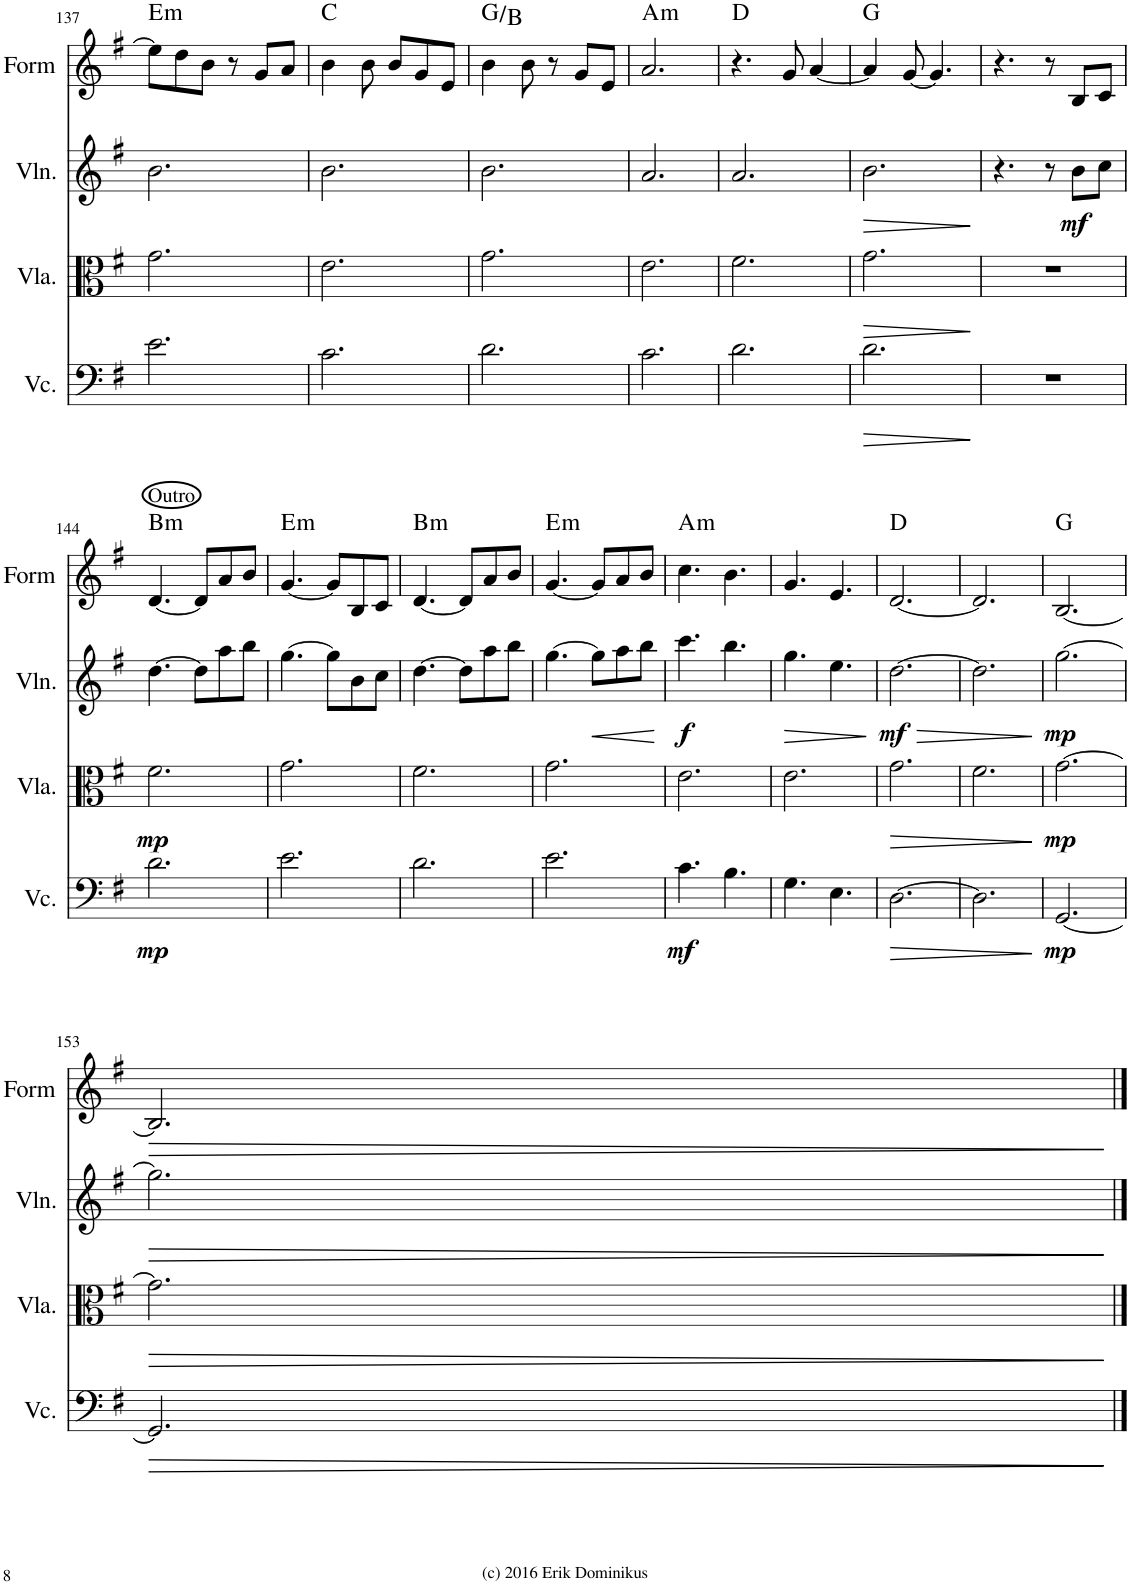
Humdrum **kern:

**kern	**dynam	**kern	**dynam	**kern	**dynam	**kern	**dynam	**harte
*part4	*part4	*part3	*part3	*part2	*part2	*part1	*part1	*part1
*staff4	*staff4	*staff3	*staff3	*staff2	*staff2	*staff1	*staff1	*
*I"Violoncello	*	*I"Viola	*	*I"Violin	*	*I"Form	*	*
*I'Vc.	*	*I'Vla.	*	*I'Vln.	*	*I'Form	*	*
!!LO:PB:g=z
*clefF4	*	*clefC3	*	*clefG2	*	*clefG2	*	*
*k[f#]	*	*k[f#]	*	*k[f#]	*	*k[f#]	*	*
*M6/8	*	*M6/8	*	*M6/8	*	*M6/8	*	*
=137	=137	=137	=137	=137	=137	=137	=137	=137
!	!	!	!	!	!	!	!	!LO:H:kt=m
2.e\	.	2.g\	.	2.b\	.	8ee\L]	.	E:min
.	.	.	.	.	.	8dd\	.	.
.	.	.	.	.	.	8b\J	.	.
.	.	.	.	.	.	8r	.	.
.	.	.	.	.	.	8g/L	.	.
.	.	.	.	.	.	8a/J	.	.
=138	=138	=138	=138	=138	=138	=138	=138	=138
2.c\	.	2.e\	.	2.b\	.	4b\	.	C:maj
.	.	.	.	.	.	8b\	.	.
.	.	.	.	.	.	8b/L	.	.
.	.	.	.	.	.	8g/	.	.
.	.	.	.	.	.	8e/J	.	.
=139	=139	=139	=139	=139	=139	=139	=139	=139
2.d\	.	2.g\	.	2.b\	.	4b\	.	G:maj/3
.	.	.	.	.	.	8b\	.	.
.	.	.	.	.	.	8r	.	.
.	.	.	.	.	.	8g/L	.	.
.	.	.	.	.	.	8e/J	.	.
=140	=140	=140	=140	=140	=140	=140	=140	=140
!	!	!	!	!	!	!	!	!LO:H:kt=m
2.c\	.	2.e\	.	2.a/	.	2.a/	.	A:min
=141	=141	=141	=141	=141	=141	=141	=141	=141
2.d\	.	2.f#\	.	2.a/	.	4.r	.	D:maj
.	.	.	.	.	.	8g/	.	.
.	.	.	.	.	.	[4a/	.	.
=142	=142	=142	=142	=142	=142	=142	=142	=142
!	!LO:HP:b	!	!LO:HP:b	!	!LO:HP:b	!	!	!
2.d\	>	2.g\	>	2.b\	>	4a/]	.	G:maj
.	.	.	.	.	.	[8g/	.	.
.	.	.	.	.	.	4.g/]	.	.
.	]	.	]	.	]	.	.	.
=143	=143	=143	=143	=143	=143	=143	=143	=143
2.r	.	2.r	.	4.r	.	4.r	.	.
.	.	.	.	8r	.	8r	.	.
!	!	!	!	!	!LO:DY:b	!	!	!
.	.	.	.	8b\L	mf	8B/L	.	.
.	.	.	.	8cc\J	.	8c/J	.	.
!!LO:LB:g=z
=144	=144	=144	=144	=144	=144	=144	=144	=144
!	!	!	!	!	!	!LO:TX:a:t=Outro	!	!
!	!LO:DY:b	!	!LO:DY:b	!	!	!	!	!LO:H:kt=m
2.d\	mp	2.f#\	mp	[4.dd\	.	[4.d/	.	B:min
.	.	.	.	8dd\L]	.	8d/L]	.	.
.	.	.	.	8aa\	.	8a/	.	.
.	.	.	.	8bb\J	.	8b/J	.	.
=145	=145	=145	=145	=145	=145	=145	=145	=145
!	!	!	!	!	!	!	!	!LO:H:kt=m
2.e\	.	2.g\	.	[4.gg\	.	[4.g/	.	E:min
.	.	.	.	8gg\L]	.	8g/L]	.	.
.	.	.	.	8b\	.	8B/	.	.
.	.	.	.	8cc\J	.	8c/J	.	.
=146	=146	=146	=146	=146	=146	=146	=146	=146
!	!	!	!	!	!	!	!	!LO:H:kt=m
2.d\	.	2.f#\	.	[4.dd\	.	[4.d/	.	B:min
.	.	.	.	8dd\L]	.	8d/L]	.	.
.	.	.	.	8aa\	.	8a/	.	.
.	.	.	.	8bb\J	.	8b/J	.	.
=147	=147	=147	=147	=147	=147	=147	=147	=147
!	!	!	!	!	!	!	!	!LO:H:kt=m
2.e\	.	2.g\	.	[4.gg\	.	[4.g/	.	E:min
!	!	!	!	!	!LO:HP:b	!	!	!
.	.	.	.	8gg\L]	<	8g/L]	.	.
.	.	.	.	8aa\	.	8a/	.	.
.	.	.	.	8bb\J	.	8b/J	.	.
.	.	.	.	.	[	.	.	.
=148	=148	=148	=148	=148	=148	=148	=148	=148
!	!LO:DY:b	!	!	!	!LO:DY:b	!	!	!LO:H:kt=m
4.c\	mf	2.e\	.	4.ccc\	f	4.cc\	.	A:min
4.B\	.	.	.	4.bb\	.	4.b\	.	.
=149	=149	=149	=149	=149	=149	=149	=149	=149
!	!	!	!	!	!LO:HP:b	!	!	!
4.G\	.	2.e\	.	4.gg\	>	4.g/	.	.
4.E\	.	.	.	4.ee\	.	4.e/	.	.
.	.	.	.	.	]	.	.	.
=150	=150	=150	=150	=150	=150	=150	=150	=150
!	!LO:HP:b	!	!LO:HP:b	!	!LO:HP:b	!	!	!
!	!	!	!	!	!LO:DY:n=1:b	!	!	!
[2.D\	>	2.g\	>	[2.dd\	> mf	[2.d/	.	D:maj
=151	=151	=151	=151	=151	=151	=151	=151	=151
2.D\]	.	2.f#\	.	2.dd\]	.	2.d/]	.	.
.	]	.	]	.	]	.	.	.
=152	=152	=152	=152	=152	=152	=152	=152	=152
!	!LO:DY:b	!	!LO:DY:b	!	!LO:DY:b	!	!	!
[2.GG/	mp	[2.g\	mp	[2.gg\	mp	[2.B/	.	G:maj
!!LO:LB:g=z
=153	=153	=153	=153	=153	=153	=153	=153	=153
!	!LO:HP:b	!	!LO:HP:b	!	!LO:HP:b	!	!LO:HP:b	!
2.GG/]	>	2.g\]	>	2.gg\]	>	2.B/]	>	.
.	]	.	]	.	]	.	]	.
==	==	==	==	==	==	==	==	==
*-	*-	*-	*-	*-	*-	*-	*-	*-
